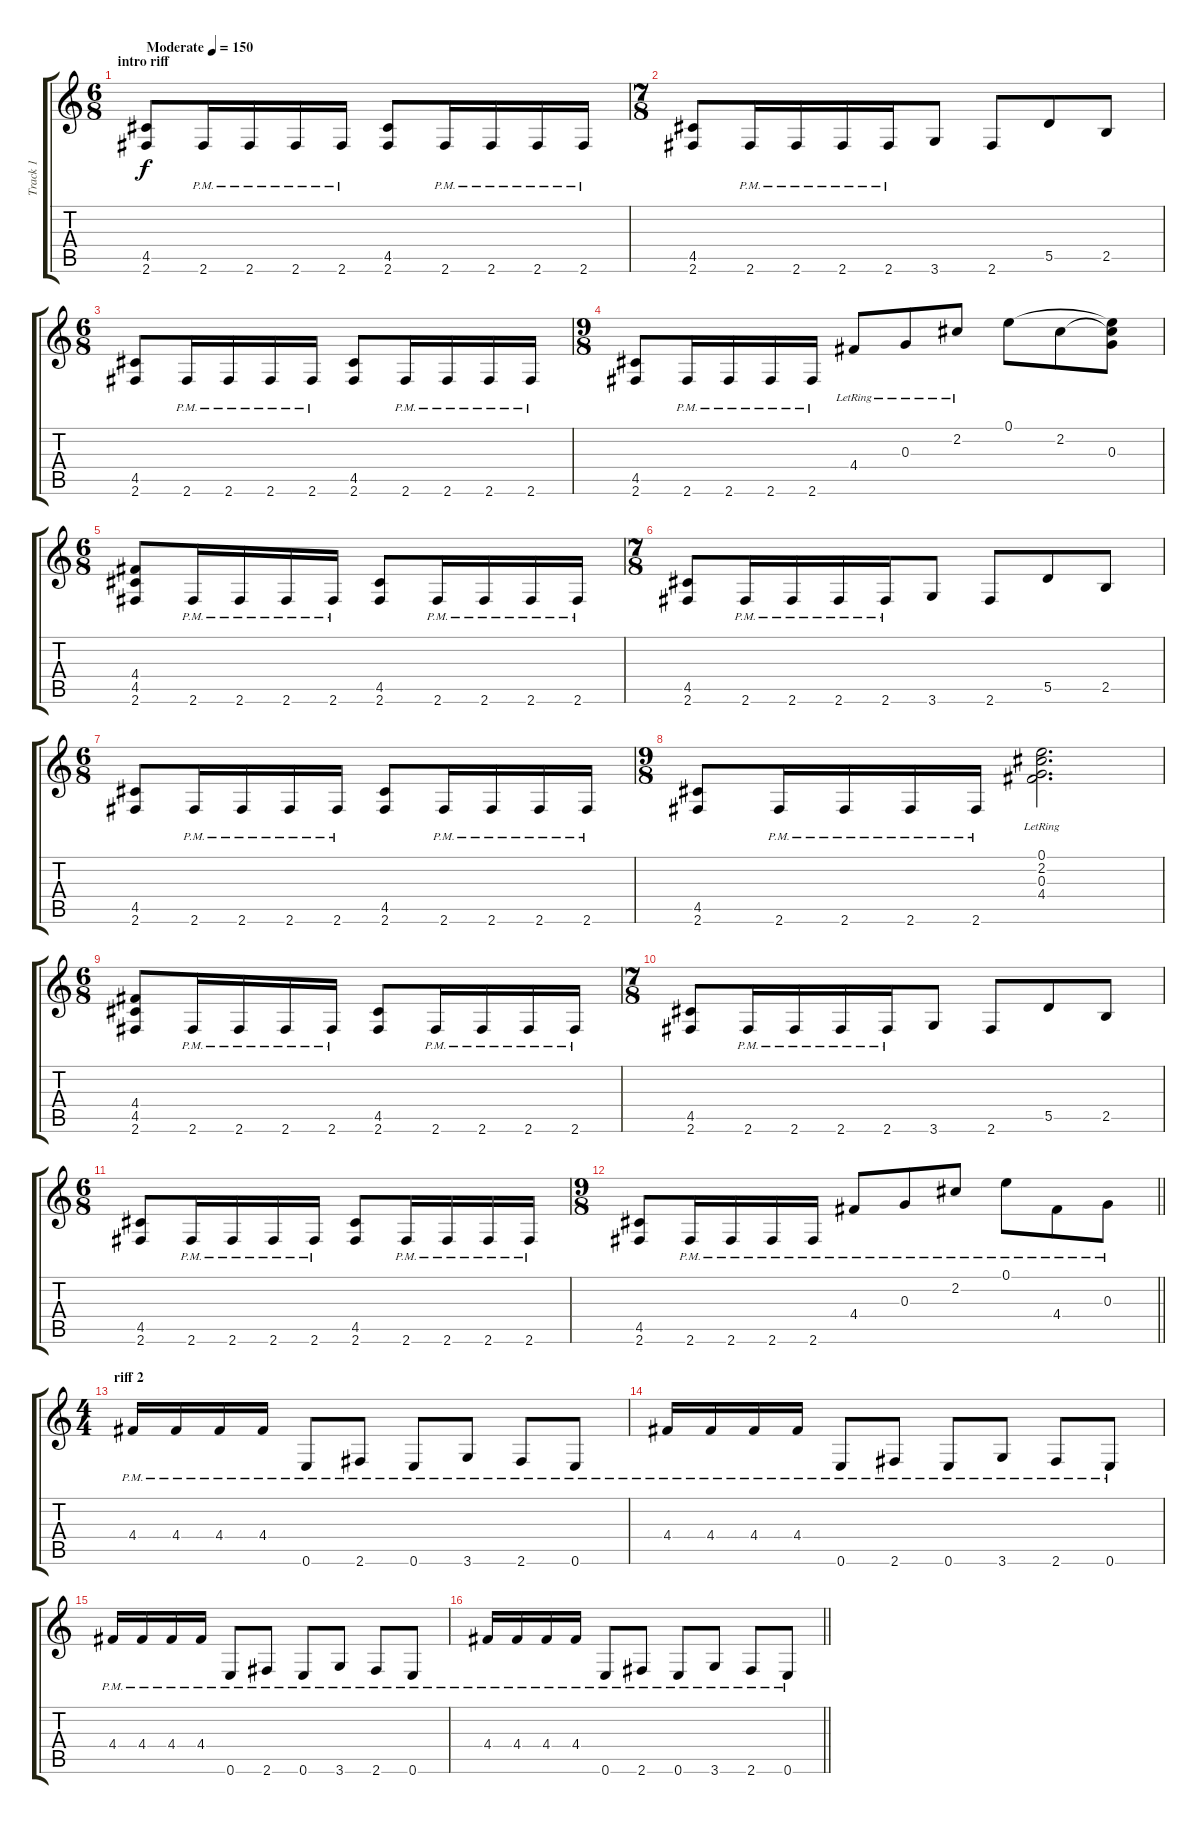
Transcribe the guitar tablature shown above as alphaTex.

\track ("Track 1" "Track 1") {instrument overdrivenguitar}
\staff {score tabs}
\tuning (E4 B3 G3 D3 A2 E2) {hide}
\ts (6 8)
\section ("" "intro riff")
\tempo (150 "Moderate")
\clef g2
\ks c
(4.5 2.6).8{dy f instrument overdrivenguitar} 2.6{pm}.16 2.6{pm}.16 2.6{pm}.16 2.6{pm}.16 (4.5 2.6).8 2.6{pm}.16 2.6{pm}.16 2.6{pm}.16 2.6{pm}.16 |
\ts (7 8)
(4.5 2.6).8 2.6{pm}.16 2.6{pm}.16 2.6{pm}.16 2.6{pm}.16 3.6.8 2.6.8 5.5.8 2.5.8 |
\ts (6 8)
(4.5 2.6).8 2.6{pm}.16 2.6{pm}.16 2.6{pm}.16 2.6{pm}.16 (4.5 2.6).8 2.6{pm}.16 2.6{pm}.16 2.6{pm}.16 2.6{pm}.16 |
\ts (9 8)
(4.5 2.6).8 2.6{pm}.16 2.6{pm}.16 2.6{pm}.16 2.6{pm}.16 4.4{lr}.8 0.3{lr}.8 2.2{lr}.8 0.1.8 2.2.8 (0.1{t} 2.2{t} 0.3).8 |
\ts (6 8)
(4.4 4.5 2.6).8 2.6{pm}.16 2.6{pm}.16 2.6{pm}.16 2.6{pm}.16 (4.5 2.6).8 2.6{pm}.16 2.6{pm}.16 2.6{pm}.16 2.6{pm}.16 |
\ts (7 8)
(4.5 2.6).8 2.6{pm}.16 2.6{pm}.16 2.6{pm}.16 2.6{pm}.16 3.6.8 2.6.8 5.5.8 2.5.8 |
\ts (6 8)
(4.5 2.6).8 2.6{pm}.16 2.6{pm}.16 2.6{pm}.16 2.6{pm}.16 (4.5 2.6).8 2.6{pm}.16 2.6{pm}.16 2.6{pm}.16 2.6{pm}.16 |
\ts (9 8)
(4.5 2.6).8 2.6{pm}.16 2.6{pm}.16 2.6{pm}.16 2.6{pm}.16 (0.1 2.2 0.3 4.4{lr}).2{d} |
\ts (6 8)
(4.4 4.5 2.6).8 2.6{pm}.16 2.6{pm}.16 2.6{pm}.16 2.6{pm}.16 (4.5 2.6).8 2.6{pm}.16 2.6{pm}.16 2.6{pm}.16 2.6{pm}.16 |
\ts (7 8)
(4.5 2.6).8 2.6{pm}.16 2.6{pm}.16 2.6{pm}.16 2.6{pm}.16 3.6.8 2.6.8 5.5.8 2.5.8 |
\ts (6 8)
(4.5 2.6).8 2.6{pm}.16 2.6{pm}.16 2.6{pm}.16 2.6{pm}.16 (4.5 2.6).8 2.6{pm}.16 2.6{pm}.16 2.6{pm}.16 2.6{pm}.16 |
\ts (9 8)
\barLineRight lightlight
(4.5 2.6).8 2.6{pm}.16 2.6{pm}.16 2.6{pm}.16 2.6{pm}.16 4.4{pm}.8 0.3{pm}.8 2.2{pm}.8 0.1{pm}.8 4.4{pm}.8 0.3{pm}.8 |
\ts (4 4)
\section ("" "riff 2")
4.4{pm}.16 4.4{pm}.16 4.4{pm}.16 4.4{pm}.16 0.6{pm}.8 2.6{pm}.8 0.6{pm}.8 3.6{pm}.8 2.6{pm}.8 0.6{pm}.8 |
4.4{pm}.16 4.4{pm}.16 4.4{pm}.16 4.4{pm}.16 0.6{pm}.8 2.6{pm}.8 0.6{pm}.8 3.6{pm}.8 2.6{pm}.8 0.6{pm}.8 |
4.4{pm}.16 4.4{pm}.16 4.4{pm}.16 4.4{pm}.16 0.6{pm}.8 2.6{pm}.8 0.6{pm}.8 3.6{pm}.8 2.6{pm}.8 0.6{pm}.8 |
\barLineRight lightlight
4.4{pm}.16 4.4{pm}.16 4.4{pm}.16 4.4{pm}.16 0.6{pm}.8 2.6{pm}.8 0.6{pm}.8 3.6{pm}.8 2.6{pm}.8 0.6{pm}.8
